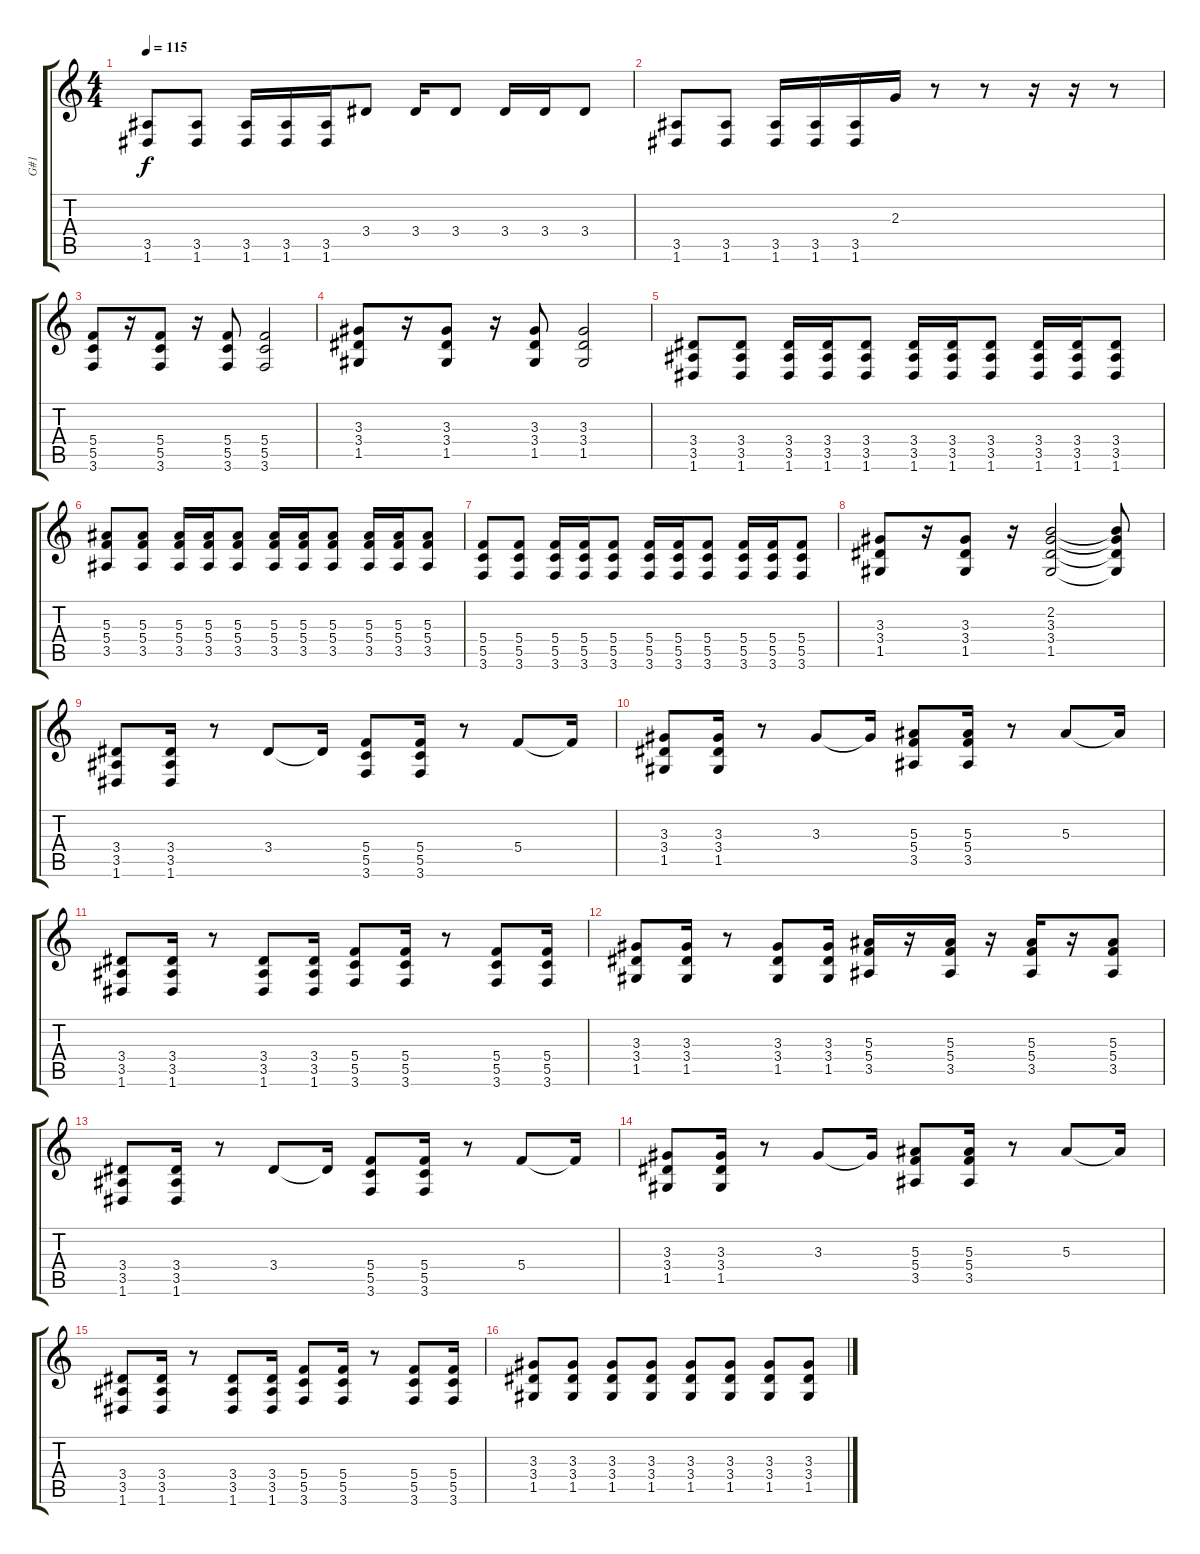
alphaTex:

\track ("G#1" "G#1") {instrument distortionguitar}
\staff {score tabs}
\tuning (D4 A3 F3 C3 G2 D2) {hide}
\ts (4 4)
\tempo 115
\clef g2
\ks c
(3.5 1.6).8{dy f} (3.5 1.6).8 (3.5 1.6).16 (3.5 1.6).16 (3.5 1.6).16 3.4.8 3.4.16 3.4.8 3.4.16 3.4.16 3.4.8 |
(3.5 1.6).8 (3.5 1.6).8 (3.5 1.6).16 (3.5 1.6).16 (3.5 1.6).16 2.3.16 r.8 r.8 r.16 r.16 r.8 |
(5.4 5.5 3.6).8 r.16 (5.4 5.5 3.6).8 r.16 (5.4 5.5 3.6).8 (5.4 5.5 3.6).2 |
(3.3 3.4 1.5).8 r.16 (3.3 3.4 1.5).8 r.16 (3.3 3.4 1.5).8 (3.3 3.4 1.5).2 |
(3.4 3.5 1.6).8 (3.4 3.5 1.6).8 (3.4 3.5 1.6).16 (3.4 3.5 1.6).16 (3.4 3.5 1.6).8 (3.4 3.5 1.6).16 (3.4 3.5 1.6).16 (3.4 3.5 1.6).8 (3.4 3.5 1.6).16 (3.4 3.5 1.6).16 (3.4 3.5 1.6).8 |
(5.3 5.4 3.5).8 (5.3 5.4 3.5).8 (5.3 5.4 3.5).16 (5.3 5.4 3.5).16 (5.3 5.4 3.5).8 (5.3 5.4 3.5).16 (5.3 5.4 3.5).16 (5.3 5.4 3.5).8 (5.3 5.4 3.5).16 (5.3 5.4 3.5).16 (5.3 5.4 3.5).8 |
(5.4 5.5 3.6).8 (5.4 5.5 3.6).8 (5.4 5.5 3.6).16 (5.4 5.5 3.6).16 (5.4 5.5 3.6).8 (5.4 5.5 3.6).16 (5.4 5.5 3.6).16 (5.4 5.5 3.6).8 (5.4 5.5 3.6).16 (5.4 5.5 3.6).16 (5.4 5.5 3.6).8 |
(3.3 3.4 1.5).8 r.16 (3.3 3.4 1.5).8 r.16 (2.2 3.3 3.4 1.5).2 (2.2{t} 3.3{t} 3.4{t} 1.5{t}).8 |
(3.4 3.5 1.6).8 (3.4 3.5 1.6).16 r.8 3.4.8 3.4{t}.16 (5.4 5.5 3.6).8 (5.4 5.5 3.6).16 r.8 5.4.8 5.4{t}.16 |
(3.3 3.4 1.5).8 (3.3 3.4 1.5).16 r.8 3.3.8 3.3{t}.16 (5.3 5.4 3.5).8 (5.3 5.4 3.5).16 r.8 5.3.8 5.3{t}.16 |
(3.4 3.5 1.6).8 (3.4 3.5 1.6).16 r.8 (3.4 3.5 1.6).8 (3.4 3.5 1.6).16 (5.4 5.5 3.6).8 (5.4 5.5 3.6).16 r.8 (5.4 5.5 3.6).8 (5.4 5.5 3.6).16 |
(3.3 3.4 1.5).8 (3.3 3.4 1.5).16 r.8 (3.3 3.4 1.5).8 (3.3 3.4 1.5).16 (5.3 5.4 3.5).16 r.16 (5.3 5.4 3.5).16 r.16 (5.3 5.4 3.5).16 r.16 (5.3 5.4 3.5).8 |
(3.4 3.5 1.6).8 (3.4 3.5 1.6).16 r.8 3.4.8 3.4{t}.16 (5.4 5.5 3.6).8 (5.4 5.5 3.6).16 r.8 5.4.8 5.4{t}.16 |
(3.3 3.4 1.5).8 (3.3 3.4 1.5).16 r.8 3.3.8 3.3{t}.16 (5.3 5.4 3.5).8 (5.3 5.4 3.5).16 r.8 5.3.8 5.3{t}.16 |
(3.4 3.5 1.6).8 (3.4 3.5 1.6).16 r.8 (3.4 3.5 1.6).8 (3.4 3.5 1.6).16 (5.4 5.5 3.6).8 (5.4 5.5 3.6).16 r.8 (5.4 5.5 3.6).8 (5.4 5.5 3.6).16 |
(3.3 3.4 1.5).8 (3.3 3.4 1.5).8 (3.3 3.4 1.5).8 (3.3 3.4 1.5).8 (3.3 3.4 1.5).8 (3.3 3.4 1.5).8 (3.3 3.4 1.5).8 (3.3 3.4 1.5).8
